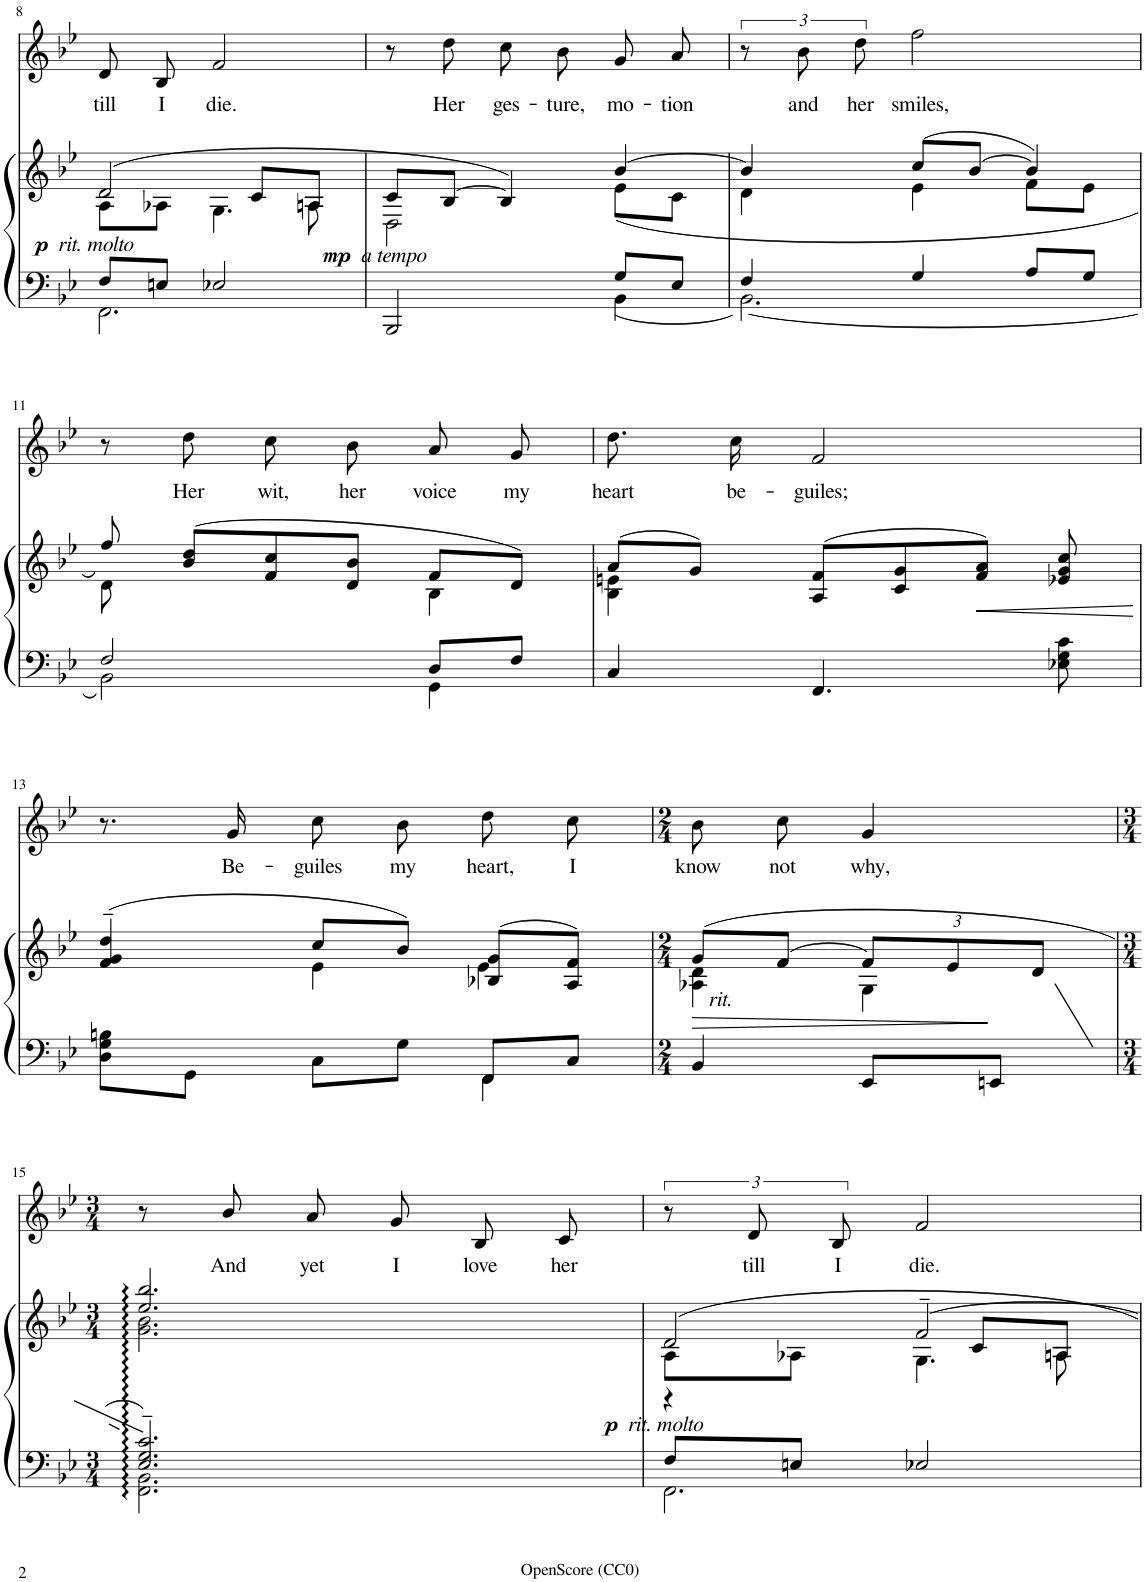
**kern	**kern	**dynam	**kern	**text
*part2	*part2	*part2	*part1	*part1
*staff3	*staff2	*staff2/3	*staff1	*staff1
*I"Piano	*	*	*I"Voice	*
*I'Pno	*	*	*	*
!!LO:PB:g=z
*clefF4	*clefG2	*	*clefG2	*
*k[b-e-]	*k[b-e-]	*	*k[b-e-]	*
*M3/4	*M3/4	*	*M3/4	*
=8	=8	=8	=8	=8
*^	*^	*	*	*
!	!	!	!	!LO:DY:b	!	!LO:LY:b
!	!	!	!	!LO:DY:n=1:b	!	!
8F/L	2.FF\	(2d/	8A\L	p other-dynamics	8d/L	till
!	!	!	!	!	!	!LO:LY:b
8En/J	.	.	8A-X\J	.	8B-/J	I
!	!	!	!	!	!	!LO:LY:b
2E-X/	.	.	4.G\	.	2f/	die.
.	.	8c/L	.	.	.	.
.	.	8An/J	8A\	.	.	.
=9	=9	=9	=9	=9	=9	=9
!	!	!	!	!LO:DY:b	!	!
!	!	!	!	!LO:DY:n=1:b	!	!
2BBB-/	2ryy	8c/L	2D\	mp other-dynamics	8r	.
!	!	!	!	!	!	!LO:LY:b
.	.	[8B-/J	.	.	8dd\	Her
!	!	!	!	!	!	!LO:LY:b
.	.	4B-/])	.	.	8cc\L	ges-
!	!	!	!	!	!	!LO:LY:b
.	.	.	.	.	8b-\J	-ture,
!	!	!	!	!	!	!LO:LY:b
8G/L	[4BB-\	[4b-/	(8e-\L	.	8g/L	mo-
!	!	!	!	!	!	!LO:LY:b
8E-/J	.	.	8c\J	.	8a/J	-tion
=10	=10	=10	=10	=10	=10	=10
4F/	2.BB-\_	4b-/]	4d\	.	12r	.
!	!	!	!	!	!	!LO:LY:b
.	.	.	.	.	12b-\L	and
!	!	!	!	!	!	!LO:LY:b
.	.	.	.	.	12dd\J	her
!	!	!	!	!	!	!LO:LY:b
4G/	.	(8cc/L	4e-\	.	2ff\	smiles,
.	.	[8b-/J	.	.	.	.
8A/L	.	4b-/])	8f\L	.	.	.
8G/J	.	.	8e-\J	.	.	.
!!LO:LB:g=z
=11	=11	=11	=11	=11	=11	=11
2F/	2BB-\]	8ff/	8d\)	.	8r	.
!	!	!	!	!	!	!LO:LY:b
.	.	(8b-/ 8dd/L	4.ryy	.	8dd\	Her
!	!	!	!	!	!	!LO:LY:b
.	.	8f/ 8cc/	.	.	8cc\L	wit,
!	!	!	!	!	!	!LO:LY:b
.	.	8d/ 8b-/J	.	.	8b-\J	her
!	!	!	!	!	!	!LO:LY:b
8D/L	4GG\	8f/L	4B-\	.	8a/L	voice
!	!	!	!	!	!	!LO:LY:b
8F/J	.	8d/J)	.	.	8g/J	my
*v	*v	*	*	*	*	*
=12	=12	=12	=12	=12	=12
!	!	!	!	!	!LO:LY:b
4C/	(8a/L	4B-\ 4en\	.	8.dd\L	heart
.	8g/J)	.	.	.	.
!	!	!	!	!	!LO:LY:b
.	.	.	.	16cc\Jk	be-
!	!	!	!	!	!LO:LY:b
4.FF/	(>8A/ 8f/L	2ryy	.	2f/	-guiles;
.	8c/ 8g/	.	.	.	.
!	!	!	!LO:HP:b	!	!
.	8f/ 8a/J)	.	<	.	.
8E-X\ 8G\ 8c\	8e-X/ 8g/ 8cc/	.	.	.	.
*	*v	*v	*	*	*
.	.	[	.	.
!!LO:LB:g=z
=13	=13	=13	=13	=13
*^	*^	*	*	*
8D\ 8G\ 8Bn\L	2ryy	(>4f/~> 4g/~> 4dd/~>	4ryy	.	8.r	.
8GG\J	.	.	.	.	.	.
!	!	!	!	!	!	!LO:LY:b
.	.	.	.	.	16g/	Be-
!	!	!	!	!	!	!LO:LY:b
8C\L	.	8cc/L	4e-\	.	8cc\L	-guiles
!	!	!	!	!	!	!LO:LY:b
8G\J	.	8b-/J)	.	.	8b-\J	my
!	!	!	!	!	!	!LO:LY:b
8FF/L	4FF\	(8B-X/ 8g/L	4e-\	.	8dd\L	heart,
!	!	!	!	!	!	!LO:LY:b
8C/J	.	8A/ 8f/J)	.	.	8cc\J	I
*v	*v	*	*	*	*	*
=14	=14	=14	=14	=14	=14
*M2/4	*M2/4	*	*	*M2/4	*
!	!LO:TX:b:i:t=rit.	!	!	!	!
!	!	!	!LO:HP:b	!	!LO:LY:b
4BB-/	(8g/L	4A-X\ 4d\	>	8b-\L	know
!	!	!	!	!	!LO:LY:b
.	[8f/J	.	.	8cc\J	not
*	*Xbrackettup	*	*	*	*
!	!	!	!	!	!LO:LY:b
8EE-/L	12f/L]	4G\	.	4g/	why,
.	12e-/	.	.	.	.
8EEn/J	.	.	.	.	.
.	12d/J	.	]	.	.
!!LO:LB:g=z
=15	=15	=15	=15	=15	=15
*M3/4	*M3/4	*	*	*M3/4	*
*^	*	*	*	*	*
2.E-/~ 2.G/~ 2.c/~	2.FF\ 2.BB-\	2.ee-/ 2.bb-/)	2.g\ 2.b-\	.	8r	.
!	!	!	!	!	!	!LO:LY:b
.	.	.	.	.	8b-/	And
!	!	!	!	!	!	!LO:LY:b
.	.	.	.	.	8a/L	yet
!	!	!	!	!	!	!LO:LY:b
.	.	.	.	.	8g/J	I
!	!	!	!	!	!	!LO:LY:b
.	.	.	.	.	8B-/L	love
!	!	!	!	!	!	!LO:LY:b
.	.	.	.	.	8c/J	her
=16	=16	=16	=16	=16	=16	=16
*	*	*	*^	*	*	*
!	!	!	!	!	!LO:DY:b	!	!
!	!	!	!	!	!LO:DY:n=1:b	!	!
8F/L	2.FF\	2d/	8A\L	4r	p other-dynamics	12r	.
!	!	!	!	!	!	!	!LO:LY:b
.	.	.	.	.	.	12d/L	till
8En/J	.	.	8A-X\J	.	.	.	.
!	!	!	!	!	!	!	!LO:LY:b
.	.	.	.	.	.	12B-/J	I
!	!	!	!	!	!	!	!LO:LY:b
2E-X/	.	.	4.G\	[2f~/	.	2f/	die.
.	.	8c/L	.	.	.	.	.
.	.	8An/J	8A\	.	.	.	.
*v	*v	*	*	*	*	*	*
*	*v	*v	*v	*	*	*
=	=	=	=	=
*-	*-	*-	*-	*-
